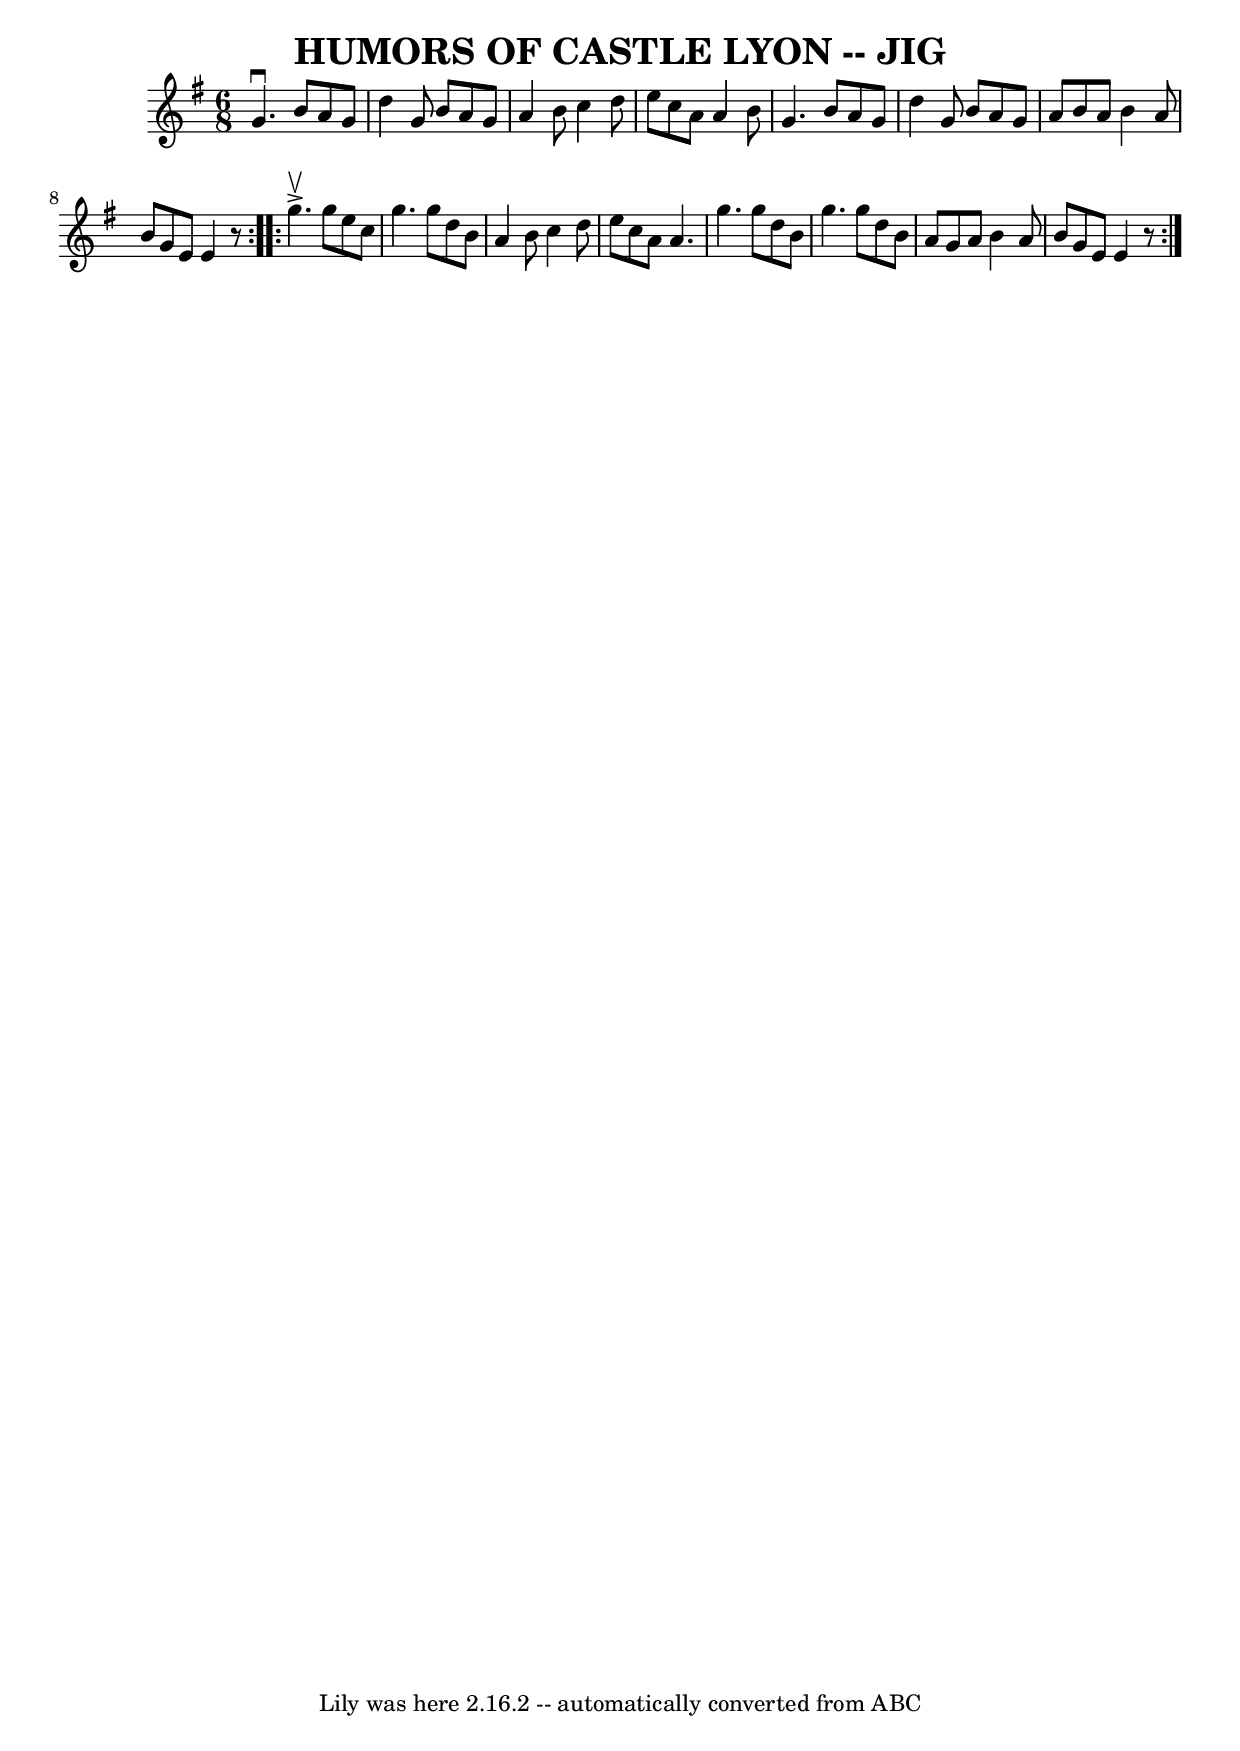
\version "2.16.2"
\include "Mammoth.ily"
\header {
  %% book = "Ryan's Mammoth Collection of Fiddle Tunes"
  crossRefNumber = "1"
  footnotes = ""
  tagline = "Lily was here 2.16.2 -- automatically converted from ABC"
  title = "HUMORS OF CASTLE LYON -- JIG"

}
voicedefault =  {



  \repeat volta 2 {

    \time 6/8
    \key g \major
    g'4.^\downbow b'8 a'8 g'8      |
    d''4 g'8 b'8 a'8 g'8     |
    a'4 b'8 c''4 d''8     |
    e''8 c''8 a'8 a'4 b'8        |
    g'4. b'8 a'8 g'8     |
    d''4 g'8 b'8 a'8 g'8    |
    a'8 b'8 a'8 b'4 a'8     |
    b'8 g'8 e'8 e'4 r8   
  }     

  \repeat volta 2 {
    g''4.^\upbow^\accent g''8 e''8 c''8      |
    g''4. g''8 d''8 b'8     |
    a'4 b'8 c''4 d''8     |
    e''8 c''8 a'8 a'4.        |
    g''4. g''8 d''8 b'8     |
    g''4. g''8 d''8 b'8    |
    a'8 g'8 a'8 b'4 a'8     |
    b'8 g'8 e'8 e'4 r8   
  }   

}

\score{
  <<

    \context Staff="default"
    {
      \voicedefault 
      
    }

  >>
  \layout {
    
  }
  \midi {
  }

}
